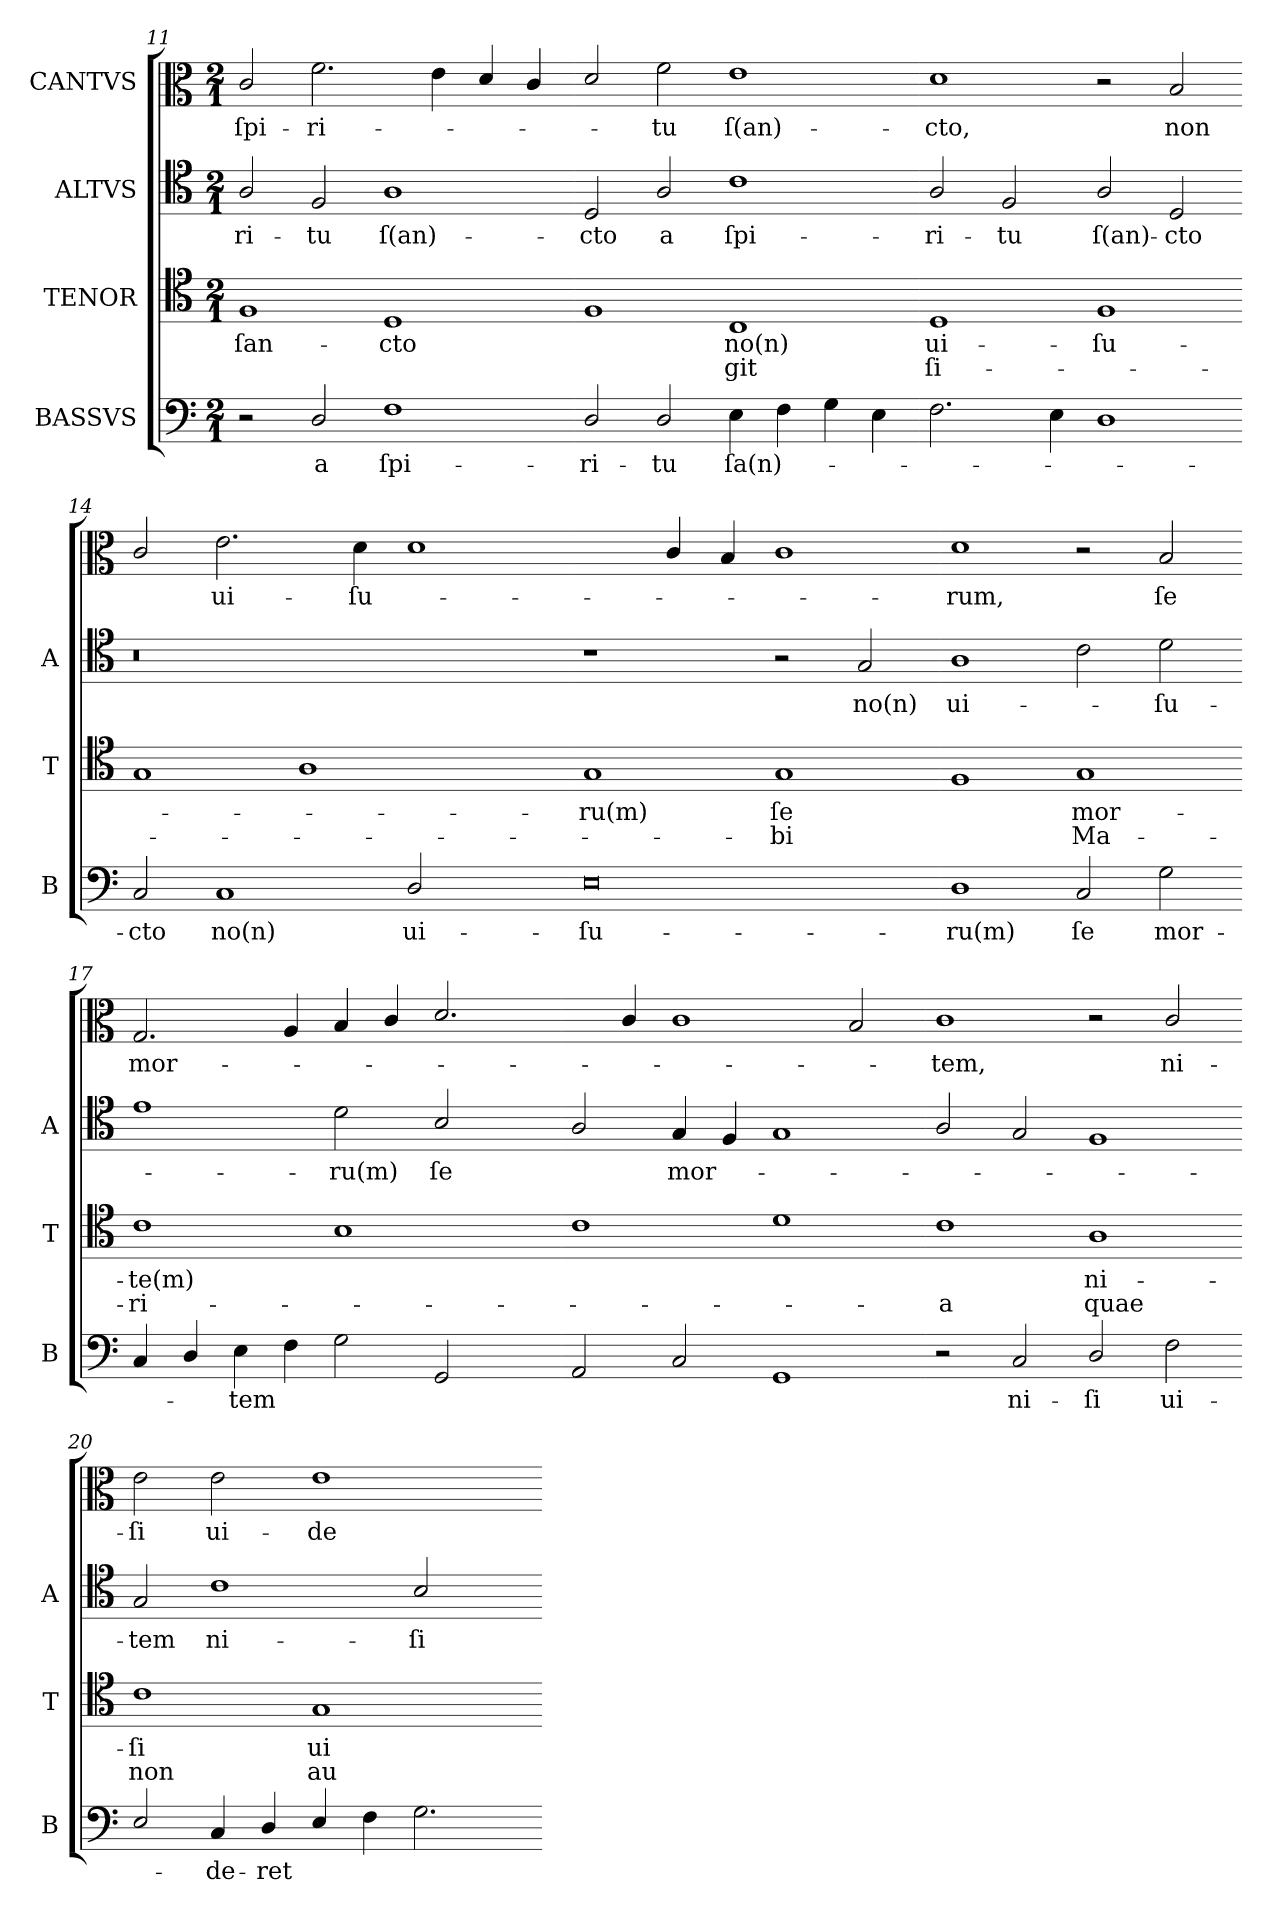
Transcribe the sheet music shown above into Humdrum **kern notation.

**kern	**text	**kern	**text	**text	**kern	**text	**kern	**text
*part4	*part4	*part3	*part3	*part3	*part2	*part2	*part1	*part1
*staff4	*staff4	*staff3	*staff3	*staff3	*staff2	*staff2	*staff1	*staff1
*I"BASSVS	*	*I"TENOR	*	*	*I"ALTVS	*	*I"CANTVS	*
*I'B	*	*I'T	*	*	*I'A	*	*	*
*clefF4	*	*clefC4	*	*	*clefC4	*	*clefC3	*
*k[]	*	*k[]	*	*	*k[]	*	*k[]	*
*C:	*	*C:	*	*	*C:	*	*C:	*
*M2/1	*	*M2/1	*	*	*M2/1	*	*M2/1	*
=11	=11	=11	=11	=11	=11	=11	=11	=11
!	!	!	!	!	!	!	!	!LO:LY:i
2r	.	1F	ſan-	.	2A/	-ri-	2c/	ſpi-
!	!LO:LY:i	!	!	!	!	!	!	!LO:LY:i
2D/	a	.	.	.	2F/	-tu	2.f\	-ri-
!	!LO:LY:i	!	!	!	!	!	!	!
1F	ſpi-	1D	-cto	.	1A	ſ(an)-	.	.
.	.	.	.	.	.	.	4e\	.
.	.	.	.	.	.	.	4d/	.
.	.	.	.	.	.	.	4c/	.
=12-	=12-	=12-	=12-	=12-	=12-	=12-	=12-	=12-
!	!LO:LY:i	!	!	!	!	!	!	!
2D/	-ri-	1F	.	.	2D/	-cto	2d/	.
!	!LO:LY:i	!	!	!	!	!LO:LY:i	!	!LO:LY:i
2D/	-tu	.	.	.	2A/	a	2f\	-tu
!	!LO:LY:i	!	!	!	!	!LO:LY:i	!	!LO:LY:i
4E\	ſa(n)-	1C	no(n)	-git	1c	ſpi-	1e	ſ(an)-
4F\	.	.	.	.	.	.	.	.
4G\	.	.	.	.	.	.	.	.
4E\	.	.	.	.	.	.	.	.
=13-	=13-	=13-	=13-	=13-	=13-	=13-	=13-	=13-
!	!	!	!	!	!	!LO:LY:i	!	!LO:LY:i
2.F\	.	1D	ui-	ſi-	2A/	-ri-	1d	-cto,
!	!	!	!	!	!	!LO:LY:i	!	!
.	.	.	.	.	2F/	-tu	.	.
4E\	.	.	.	.	.	.	.	.
!	!	!	!	!	!	!LO:LY:i	!	!
1D	.	1F	-ſu-	.	2A/	ſ(an)-	2r	.
!	!	!	!	!	!	!LO:LY:i	!	!
.	.	.	.	.	2D/	-cto	2B/	non
=14-	=14-	=14-	=14-	=14-	=14-	=14-	=14-	=14-
!	!LO:LY:i	!	!	!	!	!	!	!
2C/	-cto	1G	.	.	0r	.	2c/	.
1C	no(n)	.	.	.	.	.	2.e\	ui-
.	.	1A	.	.	.	.	.	.
.	.	.	.	.	.	.	4d\	-ſu-
2D/	ui-	.	.	.	.	.	1d\	.
2ryy	.	2ryy	.	.	2ryy	.	.	.
=15-	=15-	=15-	=15-	=15-	=15-	=15-	=15-	=15-
0E	-ſu-	1G	-ru(m)	.	1r	.	2ryy	.
.	.	.	.	.	.	.	4c/	.
.	.	.	.	.	.	.	4B/	.
.	.	1G	ſe	-bi	2r	.	1c	.
.	.	.	.	.	2G/	no(n)	.	.
=16-	=16-	=16-	=16-	=16-	=16-	=16-	=16-	=16-
1D	-ru(m)	1F	.	.	1A	ui-	1d	-rum,
2C/	ſe	1G	mor-	Ma-	2c\	.	2r	.
2G\	mor-	.	.	.	2d\	-ſu-	2B/	ſe
=17-	=17-	=17-	=17-	=17-	=17-	=17-	=17-	=17-
4C/	.	1c	-te(m)	-ri-	1e	.	2.G/	mor-
4D/	.	.	.	.	.	.	.	.
4E\	-tem	.	.	.	.	.	.	.
4F\	.	.	.	.	.	.	4A/	.
2G\	.	1B	.	.	2d\	-ru(m)	4B/	.
.	.	.	.	.	.	.	4c/	.
2GG/	.	.	.	.	2B/	ſe	2.d/	.
4ryy	.	4ryy	.	.	4ryy	.	.	.
=18-	=18-	=18-	=18-	=18-	=18-	=18-	=18-	=18-
2AA/	.	1c	.	.	2A/	.	4ryy	.
.	.	.	.	.	.	.	4c/	.
2C/	.	.	.	.	4G/	mor-	1c	.
.	.	.	.	.	4F/	.	.	.
1GG	.	1d	.	.	1G	.	.	.
.	.	.	.	.	.	.	2B/	.
=19-	=19-	=19-	=19-	=19-	=19-	=19-	=19-	=19-
2r	.	1c	.	-a	2A/	.	1c	-tem,
2C/	ni-	.	.	.	2G/	.	.	.
2D/	-ſi	1A	ni-	quae	1F	.	2r	.
2F\	ui-	.	.	.	.	.	2c/	ni-
=20-	=20-	=20-	=20-	=20-	=20-	=20-	=20-	=20-
2E/	.	1c	-ſi	non	2G/	-tem	2e\	-ſi
4C/	-de-	.	.	.	1c	ni-	2e\	ui-
4D/	-ret	.	.	.	.	.	.	.
4E/	.	1G	ui-	au-	.	.	1e	-de-
4F\	.	.	.	.	.	.	.	.
2.G\	.	.	.	.	2B/	-ſi	.	.
.	.	4ryy	.	.	4ryy	.	4ryy	.
=-	=-	=-	=-	=-	=-	=-	=-	=-
*-	*-	*-	*-	*-	*-	*-	*-	*-
